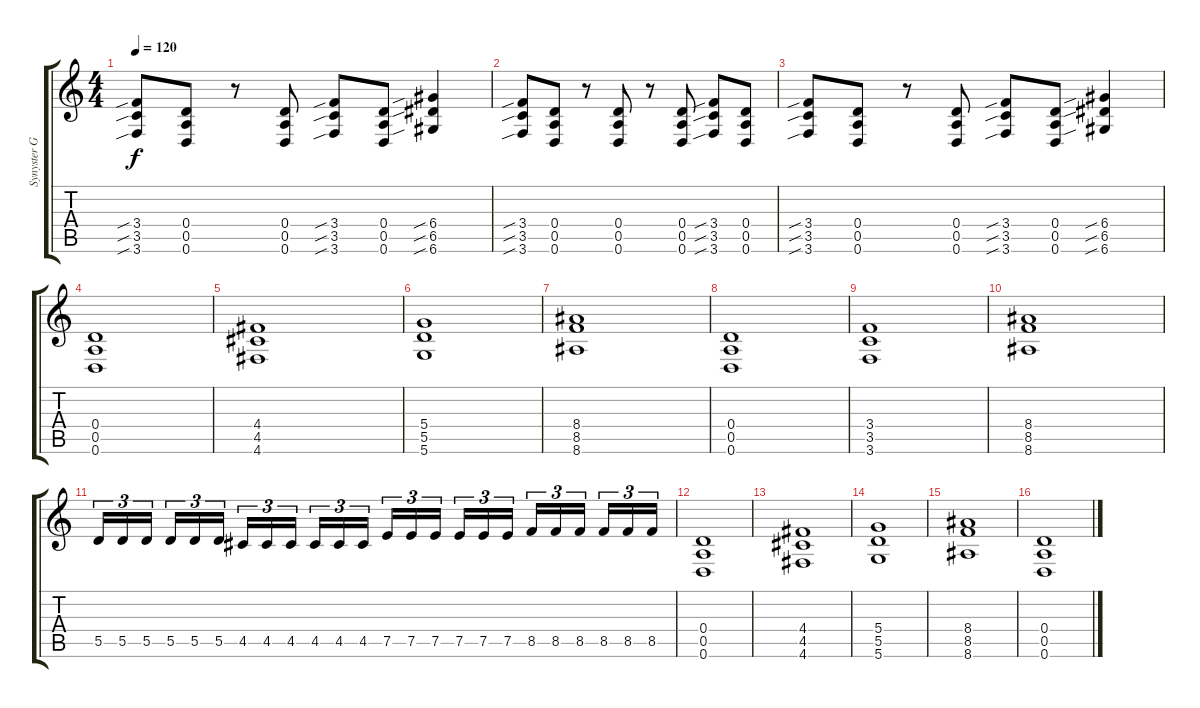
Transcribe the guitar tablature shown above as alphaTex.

\track ("Synyster Gates" "Synyster G") {instrument distortionguitar}
\staff {score tabs}
\tuning (E4 B3 G3 D3 A2 D2) {hide}
\ts (4 4)
\tempo 120
\clef g2
\ks c
(3.4{sib} 3.5{sib} 3.6{sib}).8{dy f} (0.4 0.5 0.6).8 r.8 (0.4 0.5 0.6).8 (3.4{sib} 3.5{sib} 3.6{sib}).8 (0.4 0.5 0.6).8 (6.4{sib} 6.5{sib} 6.6{sib}).4 |
(3.4{sib} 3.5{sib} 3.6{sib}).8 (0.4 0.5 0.6).8 r.8 (0.4 0.5 0.6).8 r.8 (0.4 0.5 0.6).8 (3.4{sib} 3.5{sib} 3.6{sib}).8 (0.4 0.5 0.6).8 |
(3.4{sib} 3.5{sib} 3.6{sib}).8 (0.4 0.5 0.6).8 r.8 (0.4 0.5 0.6).8 (3.4{sib} 3.5{sib} 3.6{sib}).8 (0.4 0.5 0.6).8 (6.4{sib} 6.5{sib} 6.6{sib}).4 |
(0.4 0.5 0.6).1 |
(4.4 4.5 4.6).1 |
(5.4 5.5 5.6).1 |
(8.4 8.5 8.6).1 |
(0.4 0.5 0.6).1 |
(3.4 3.5 3.6).1 |
(8.4 8.5 8.6).1 |
5.5.16{tu (3 2)} 5.5.16{tu (3 2)} 5.5.16{tu (3 2) beam splitsecondary} 5.5.16{tu (3 2)} 5.5.16{tu (3 2)} 5.5.16{tu (3 2)} 4.5.16{tu (3 2)} 4.5.16{tu (3 2)} 4.5.16{tu (3 2) beam splitsecondary} 4.5.16{tu (3 2)} 4.5.16{tu (3 2)} 4.5.16{tu (3 2)} 7.5.16{tu (3 2)} 7.5.16{tu (3 2)} 7.5.16{tu (3 2) beam splitsecondary} 7.5.16{tu (3 2)} 7.5.16{tu (3 2)} 7.5.16{tu (3 2)} 8.5.16{tu (3 2)} 8.5.16{tu (3 2)} 8.5.16{tu (3 2) beam splitsecondary} 8.5.16{tu (3 2)} 8.5.16{tu (3 2)} 8.5.16{tu (3 2)} |
(0.4 0.5 0.6).1 |
(4.4 4.5 4.6).1 |
(5.4 5.5 5.6).1 |
(8.4 8.5 8.6).1 |
(0.4 0.5 0.6).1
